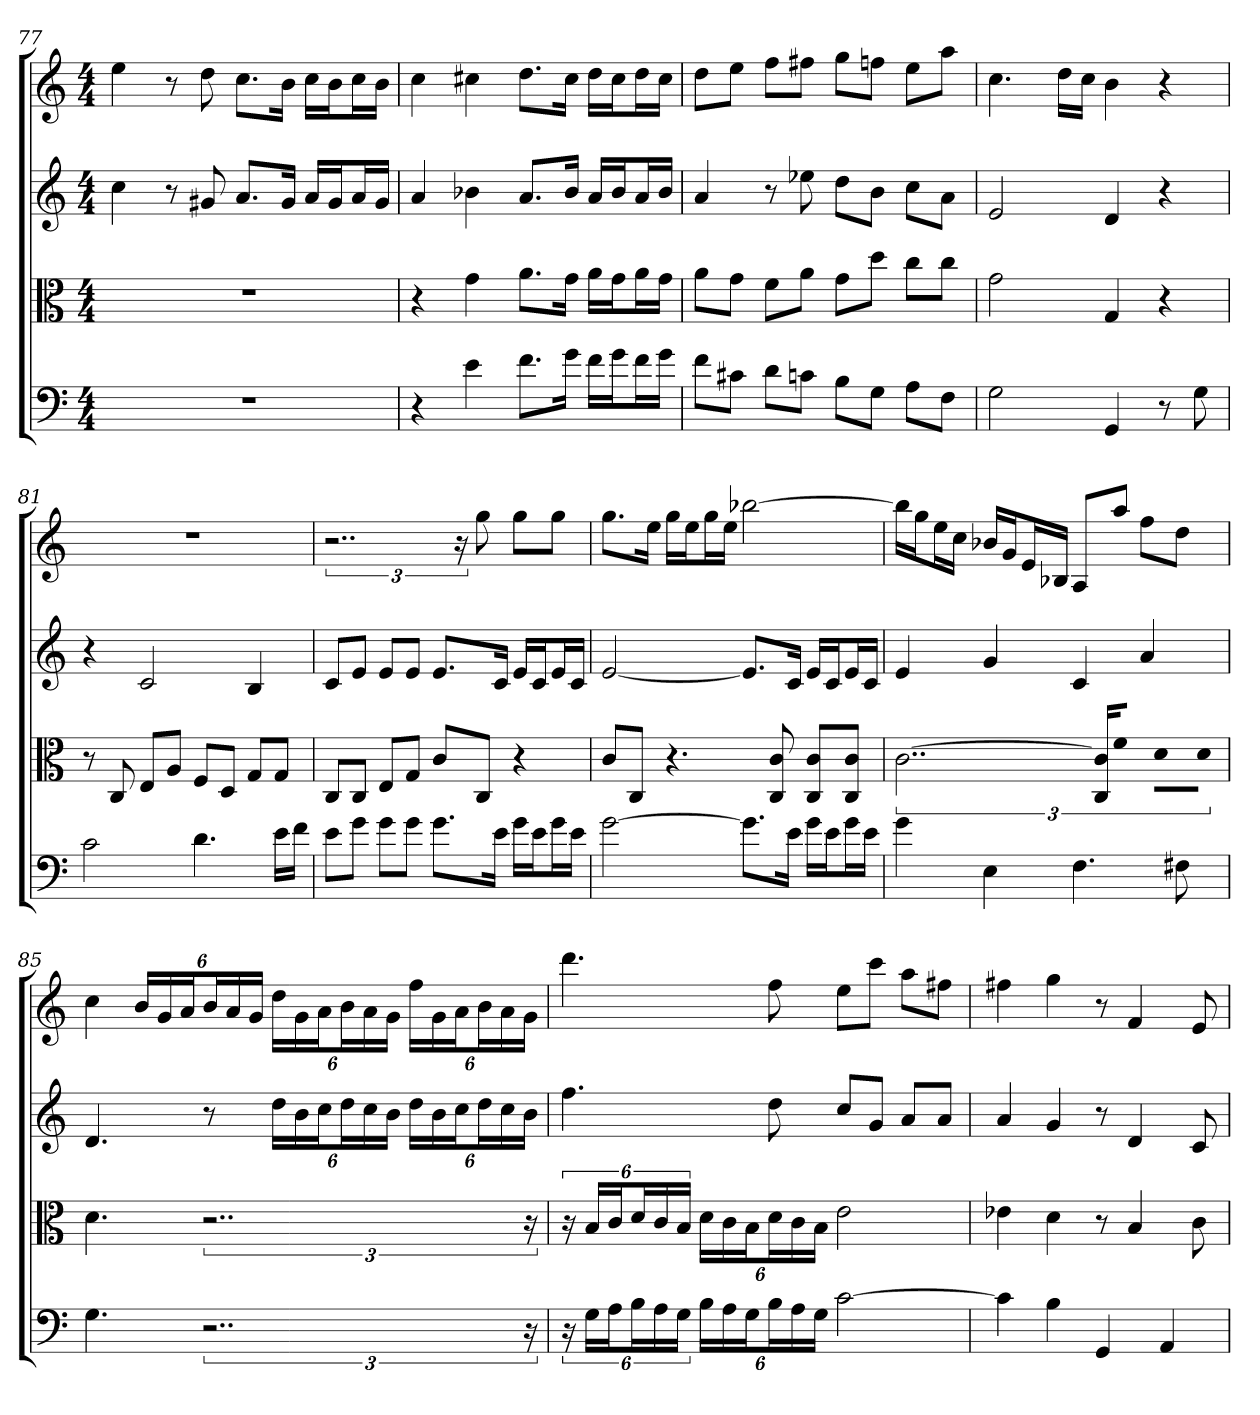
**kern	**kern	**kern	**kern
*part4	*part3	*part2	*part1
*staff4	*staff3	*staff2	*staff1
*clefF4	*clefC3	*	*
*k[]	*k[]	*k[]	*k[]
*C:	*C:	*C:	*C:
*M4/4	*M4/4	*M4/4	*M4/4
=77	=77	=77	=77
1r	1r	4cc	4ee
.	.	8r	8r
.	.	8g#X	8dd
.	.	8.aL	8.ccL
.	.	16g#Jk	16bJk
.	.	16aLL	16ccLL
.	.	16g#J	16bJ
.	.	16aL	16ccL
.	.	16g#JJ	16bJJ
=78	=78	=78	=78
4r	4r	4a	4cc
4e	4g	4b-X	4cc#X
8.f\L	8.a\L	8.aL	8.ddL
16g\Jk	16g\Jk	16b-Jk	16cc#Jk
16f\LL	16a\LL	16aLL	16ddLL
16g\J	16g\J	16b-J	16cc#J
16f\L	16a\L	16aL	16ddL
16g\JJ	16g\JJ	16b-JJ	16cc#JJ
=79	=79	=79	=79
8f\L	8a\L	4a	8ddL
8c#X\J	8g\J	.	8eeJ
8d\L	8f\L	8r	8ffL
8cn\J	8a\J	8ee-X	8ff#XJ
8B\L	8g\L	8ddL	8ggL
8G\J	8dd\J	8bJ	8ffnJ
8A\L	8cc\L	8ccL	8eeL
8F\J	8cc\J	8aJ	8aaJ
=80	=80	=80	=80
2G	2g	2e	4.cc
.	.	.	16ddLL
.	.	.	16ccJJ
4GG	4G	4d	4b
8r	4r	4r	4r
8G	.	.	.
=81	=81	=81	=81
2c	8r	4r	1r
.	8C	.	.
.	8E/L	2c	.
.	8A/J	.	.
4.d	8F/L	.	.
.	8D/J	.	.
.	8G/L	4B	.
16e\LL	8G/J	.	.
16f\JJ	.	.	.
=82	=82	=82	=82
8e\L	8C/L	8cL	3..r
8g\J	8C/J	8eJ	.
8g\L	8E/L	8eL	.
8g\J	8G/J	8eJ	.
8.g\L	8c/L	8.eL	.
.	.	.	24r
.	8C/J	.	8gg
16e\Jk	.	16cJk	.
16g\LL	4r	16eLL	8ggL
16e\J	.	16cJ	.
16g\L	.	16eL	8ggJ
16e\JJ	.	16cJJ	.
=83	=83	=83	=83
[2g	8c/L	[2e	8.ggL
.	8C/J	.	.
.	.	.	16eeJk
.	4.r	.	16ggLL
.	.	.	16eeJ
.	.	.	16ggL
.	.	.	16eeJJ
8.g\L]	.	8.eL]	[2bb-X
.	8C 8c	.	.
16e\Jk	.	16cJk	.
16g\LL	8C/ 8c/L	16eLL	.
16e\J	.	16cJ	.
16g\L	8C/ 8c/J	16eL	.
16e\JJ	.	16cJJ	.
=84	=84	=84	=84
4g	[3..c	4e	16bb-LL]
.	.	.	16ggJ
.	.	.	16eeL
.	.	.	16ccJJ
4E	.	4g	16b-XLL
.	.	.	16gJ
.	.	.	16eL
.	.	.	16B-XJJ
4.F	.	4c	8AL
.	24C/ 24c]/KL	.	.
.	8f/J	.	8aaJ
.	8d\L	4a	8ffL
8F#X	8d\J	.	8ddJ
=85	=85	=85	=85
4.G	4.d	4.d	4cc
.	.	.	24bLL
.	.	.	24g
.	.	.	24aJ
3..r	3..r	8r	24bL
.	.	.	24a
.	.	.	24gJJ
.	.	24ddLL	24ddLL
.	.	24b	24g
.	.	24ccJ	24aJ
.	.	24ddL	24bL
.	.	24cc	24a
.	.	24bJJ	24gJJ
.	.	24ddLL	24ffLL
.	.	24b	24g
.	.	24ccJ	24aJ
.	.	24ddL	24bL
.	.	24cc	24a
24r	24r	24bJJ	24gJJ
=86	=86	=86	=86
24r	24r	4.ff	4.ddd
24G\LL	24B/LL	.	.
24A\J	24c/J	.	.
24B\L	24d/L	.	.
24A\	24c/	.	.
24G\JJ	24B/JJ	.	.
24B\LL	24d\LL	.	.
24A\	24c\	.	.
24G\J	24B\J	.	.
24B\L	24d\L	8dd	8ff
24A\	24c\	.	.
24G\JJ	24B\JJ	.	.
[2c	2e	8ccL	8eeL
.	.	8gJ	8cccJ
.	.	8aL	8aaL
.	.	8aJ	8ff#XJ
=87	=87	=87	=87
4c]	4e-X	4a	4ff#X
4B	4d	4g	4gg
4GG	8r	8r	8r
.	4B	4d	4f
4AA	.	.	.
.	8c	8c	8e
=	=	=	=
*-	*-	*-	*-
